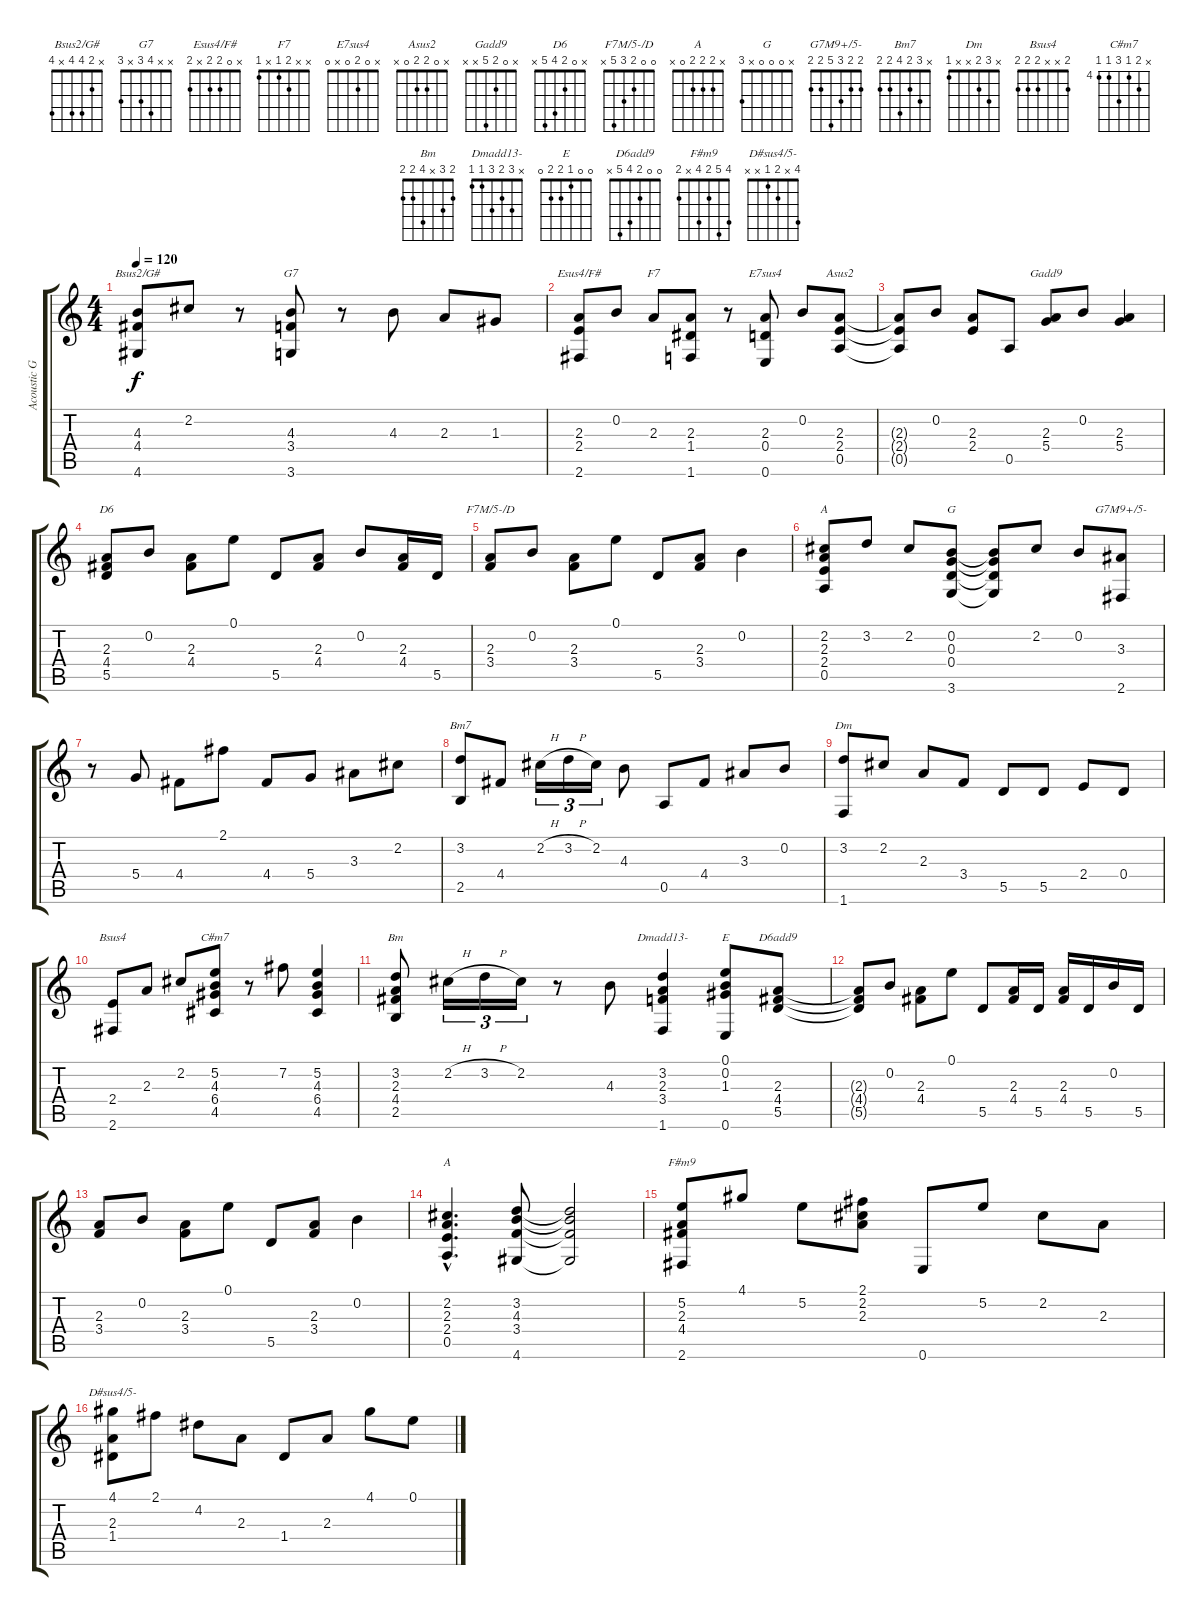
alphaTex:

\track ("Acoustic Guitar" "Acoustic G") {instrument acousticguitarnylon}
\staff {score tabs}
\tuning (E4 B3 G3 D3 A2 E2) {hide}
\chord ("Bsus2/G#" x 2 4 4 x 4)
\chord ("G7" x x 4 3 x 3)
\chord ("Esus4/F#" x 0 2 2 x 2)
\chord ("F7" x x 2 1 x 1)
\chord ("E7sus4" x 0 2 0 x 0)
\chord ("Asus2" x 0 2 2 0 x)
\chord ("Gadd9" x 0 2 5 x x)
\chord ("D6" x 0 2 4 5 x)
\chord ("F7M/5-/D" 0 0 2 3 5 x)
\chord ("A" 0 2 2 2 0 x)
\chord ("G" x 0 0 0 x 3)
\chord ("G7M9+/5-" 2 2 3 5 2 2)
\chord ("Bm7" x 3 2 4 2 2)
\chord ("Dm" x 3 2 x x 1)
\chord ("Bsus4" 2 x x 2 2 2)
\chord ("C#m7" x 5 4 6 4 4) {firstfret 4}
\chord ("Bm" 2 3 x 4 2 2)
\chord ("Dmadd13-" x 3 2 3 1 1)
\chord ("E" 0 0 1 2 2 0)
\chord ("D6add9" 0 0 2 4 5 x)
\chord ("A" x 2 2 2 0 x)
\chord ("F#m9" 4 5 2 4 x 2)
\chord ("D#sus4/5-" 4 x 2 1 x x)
\ts (4 4)
\tempo 120
\clef g2
\ks c
(4.3 4.4 4.6).8{ch "Bsus2/G#" dy f} 2.2.8 r.8 (4.3 3.4 3.6).8{ch "G7"} r.8 4.3.8 2.3.8 1.3.8 |
(2.3 2.4 2.6).8{ch "Esus4/F#"} 0.2.8 2.3.8{ch "F7"} (2.3 1.4 1.6).8 r.8 (2.3 0.4 0.6).8{ch "E7sus4"} 0.2.8 (2.3 2.4 0.5).8{ch "Asus2"} |
(2.3{t} 2.4{t} 0.5{t}).8 0.2.8 (2.3 2.4).8 0.5.8 (2.3 5.4).8{ch "Gadd9"} 0.2.8 (2.3 5.4).4 |
(2.3 4.4 5.5).8{ch "D6"} 0.2.8 (2.3 4.4).8 0.1.8 5.5.8 (2.3 4.4).8 0.2.8 (2.3 4.4).16 5.5.16 |
(2.3 3.4).8{ch "F7M/5-/D"} 0.2.8 (2.3 3.4).8 0.1.8 5.5.8 (2.3 3.4).8 0.2.4 |
(2.2 2.3 2.4 0.5).8{ch "A"} 3.2.8 2.2.8 (0.2 0.3 0.4 3.6).8{ch "G"} (0.2{t} 0.3{t} 0.4{t} 3.6{t}).8 2.2.8 0.2.8 (3.3 2.6).8{ch "G7M9+/5-"} |
r.8 5.4.8 4.4.8 2.1.8 4.4.8 5.4.8 3.3.8 2.2.8 |
(3.2 2.5).8{ch "Bm7"} 4.4.8 2.2{h}.16{tu (3 2)} 3.2{h}.16{tu (3 2)} 2.2.16{tu (3 2)} 4.3.8 0.5.8 4.4.8 3.3.8 0.2.8 |
(3.2 1.6).8{ch "Dm"} 2.2.8 2.3.8 3.4.8 5.5.8 5.5.8 2.4.8 0.4.8 |
(2.4 2.6).8{ch "Bsus4"} 2.3.8 2.2.8 (5.2 4.3 6.4 4.5).8{ch "C#m7"} r.8 7.2.8 (5.2 4.3 6.4 4.5).4 |
(3.2 2.3 4.4 2.5).8{ch "Bm"} 2.2{h}.16{tu (3 2)} 3.2{h}.16{tu (3 2)} 2.2.16{tu (3 2)} r.8 4.3.8 (3.2 2.3 3.4 1.6).4{ch "Dmadd13-"} (0.1 0.2 1.3 0.6).8{ch "E"} (2.3 4.4 5.5).8{ch "D6add9"} |
(2.3{t} 4.4{t} 5.5{t}).8 0.2.8 (2.3 4.4).8 0.1.8 5.5.8 (2.3 4.4).16 5.5.16 (2.3 4.4).16 5.5.16 0.2.16 5.5.16 |
(2.3 3.4).8 0.2.8 (2.3 3.4).8 0.1.8 5.5.8 (2.3 3.4).8 0.2.4 |
(2.2{hac} 2.3{hac} 2.4{hac} 0.5{hac}).4{d ch "A"} (3.2 4.3 3.4 4.6).8 (3.2{t} 4.3{t} 3.4{t} 4.6{t}).2 |
(5.2 2.3 4.4 2.6).8{ch "F#m9"} 4.1.8 5.2.8 (2.1 2.2 2.3).8 0.6.8 5.2.8 2.2.8 2.3.8 |
(4.1 2.3 1.4).8{ch "D#sus4/5-"} 2.1.8 4.2.8 2.3.8 1.4.8 2.3.8 4.1.8 0.1.8
